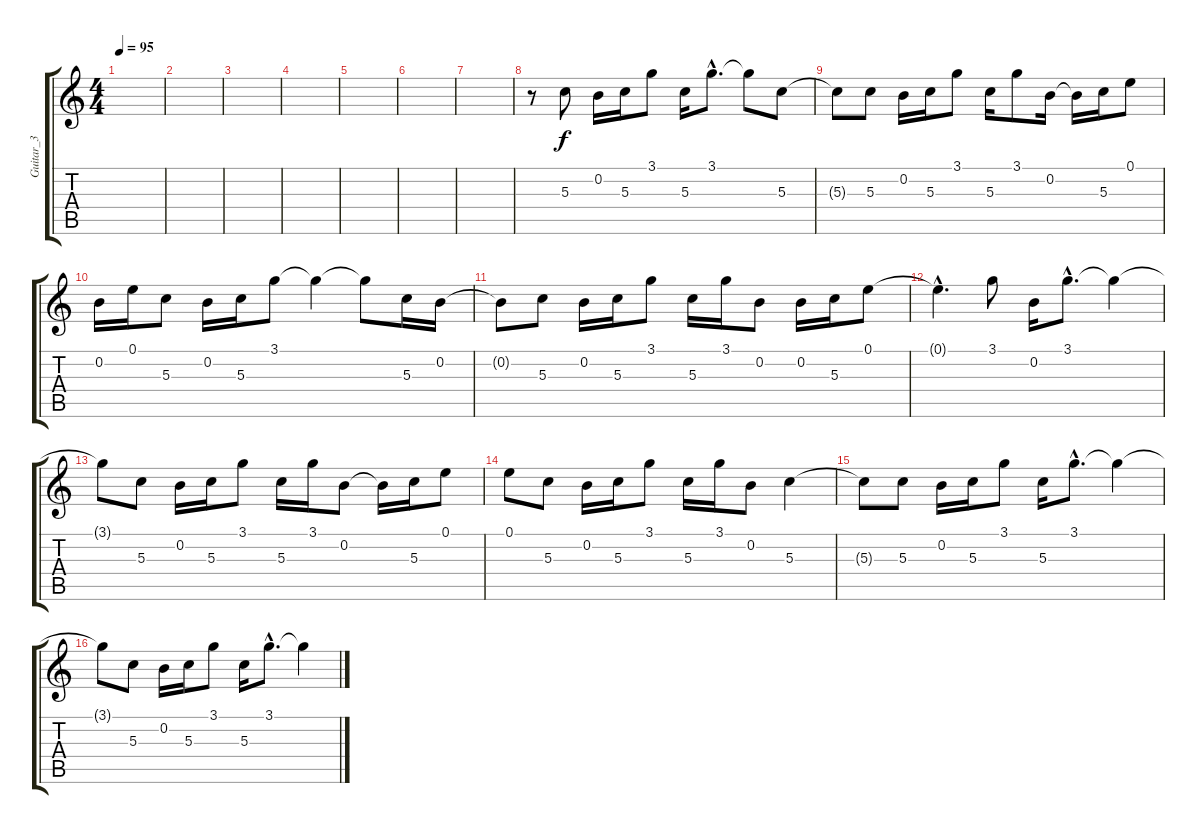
\track ("Guitar_3" "Guitar_3") {instrument overdrivenguitar}
\staff {score tabs}
\tuning (E4 B3 G3 D3 A2 E2) {hide}
\ts (4 4)
\tempo 95
\clef g2
\ks c
|
|
|
|
|
|
|
r.8 5.3.8 0.2.16 5.3.16 3.1.8 5.3.16 3.1{hac}.8{d} 3.1{t}.8 5.3.8 |
5.3{t}.8 5.3.8 0.2.16 5.3.16 3.1.8 5.3.16 3.1.8 0.2.16 0.2{t}.16 5.3.16 0.1.8 |
0.2.16 0.1.16 5.3.8 0.2.16 5.3.16 3.1.8 3.1{t}.4 3.1{t}.8 5.3.16 0.2.16 |
0.2{t}.8 5.3.8 0.2.16 5.3.16 3.1.8 5.3.16 3.1.16 0.2.8 0.2.16 5.3.16 0.1.8 |
0.1{hac t}.4{d} 3.1.8 0.2.16 3.1{hac}.8{d} 3.1{t}.4 |
3.1{t}.8 5.3.8 0.2.16 5.3.16 3.1.8 5.3.16 3.1.16 0.2.8 0.2{t}.16 5.3.16 0.1.8 |
0.1.8 5.3.8 0.2.16 5.3.16 3.1.8 5.3.16 3.1.16 0.2.8 5.3.4 |
5.3{t}.8 5.3.8 0.2.16 5.3.16 3.1.8 5.3.16 3.1{hac}.8{d} 3.1{t}.4 |
3.1{t}.8 5.3.8 0.2.16 5.3.16 3.1.8 5.3.16 3.1{hac}.8{d} 3.1{t}.4
